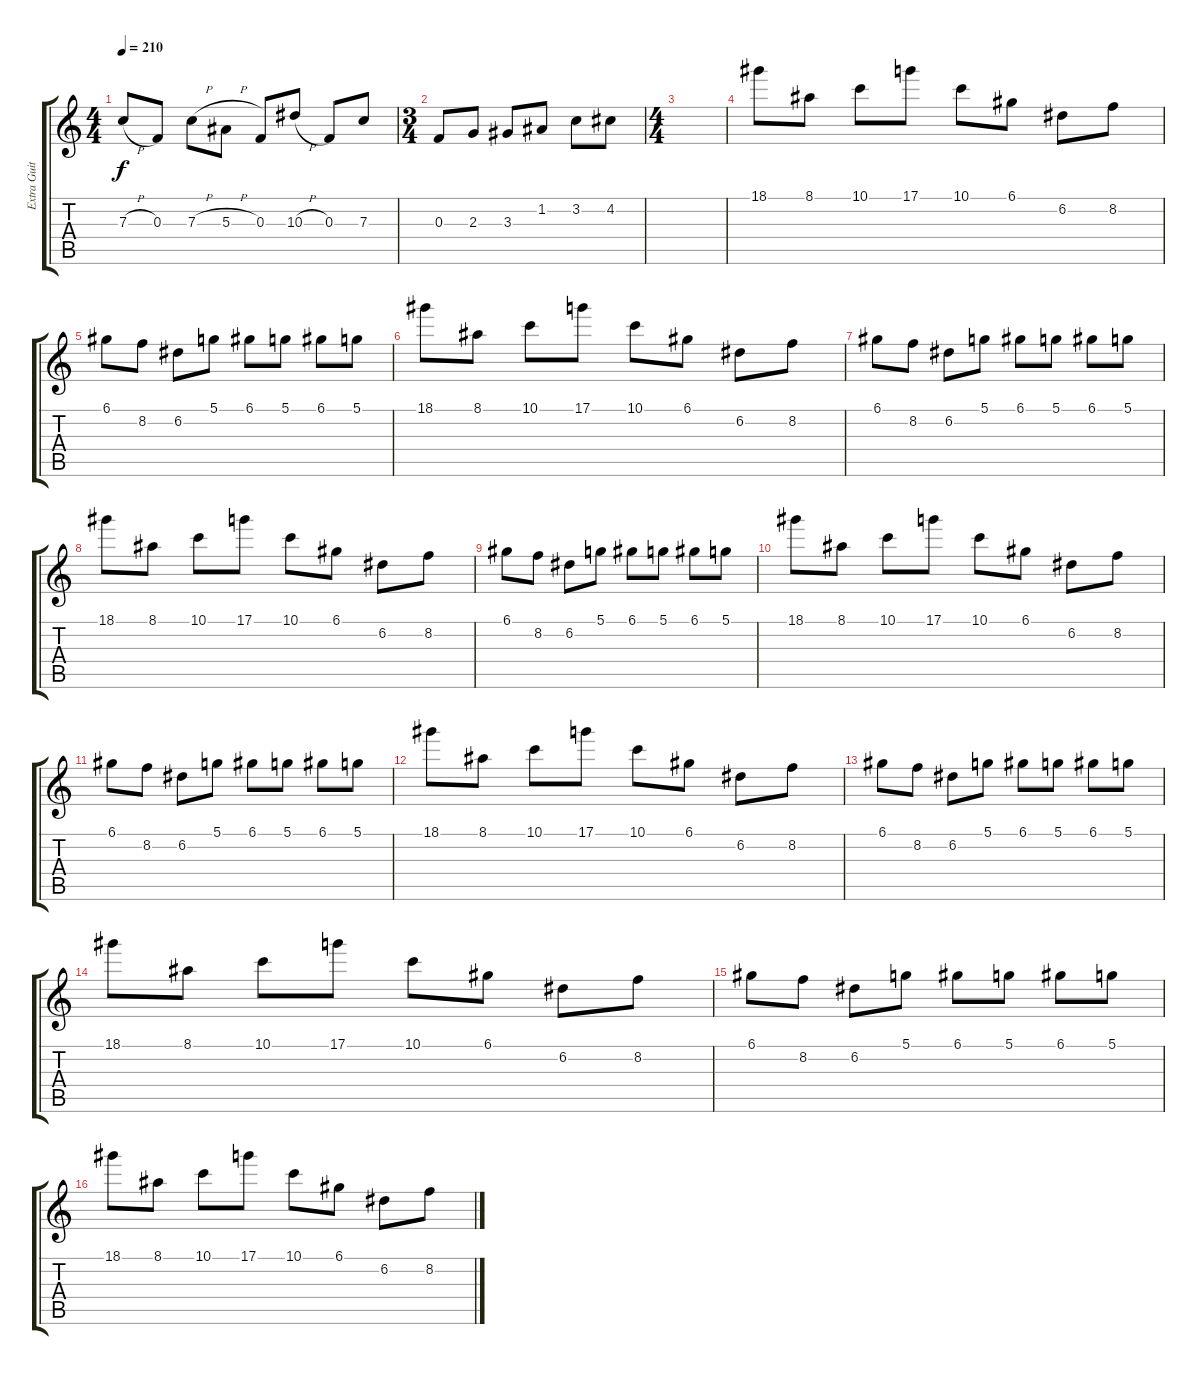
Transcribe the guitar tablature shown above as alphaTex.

\track ("Extra Guitar 2" "Extra Guit") {instrument overdrivenguitar}
\staff {score tabs}
\tuning (D4 A3 F3 C3 G2 C2) {hide}
\ts (4 4)
\tempo 210
\clef g2
\ks c
7.3{h}.8{dy f} 0.3.8 7.3{h}.8 5.3{h}.8 0.3.8 10.3{h}.8 0.3.8 7.3.8 |
\ts (3 4)
0.3.8 2.3.8 3.3.8 1.2.8 3.2.8 4.2.8 |
\ts (4 4)
|
18.1.8 8.1.8 10.1.8 17.1.8 10.1.8 6.1.8 6.2.8 8.2.8 |
6.1.8 8.2.8 6.2.8 5.1.8 6.1.8 5.1.8 6.1.8 5.1.8 |
18.1.8 8.1.8 10.1.8 17.1.8 10.1.8 6.1.8 6.2.8 8.2.8 |
6.1.8 8.2.8 6.2.8 5.1.8 6.1.8 5.1.8 6.1.8 5.1.8 |
18.1.8 8.1.8 10.1.8 17.1.8 10.1.8 6.1.8 6.2.8 8.2.8 |
6.1.8 8.2.8 6.2.8 5.1.8 6.1.8 5.1.8 6.1.8 5.1.8 |
18.1.8 8.1.8 10.1.8 17.1.8 10.1.8 6.1.8 6.2.8 8.2.8 |
6.1.8 8.2.8 6.2.8 5.1.8 6.1.8 5.1.8 6.1.8 5.1.8 |
18.1.8 8.1.8 10.1.8 17.1.8 10.1.8 6.1.8 6.2.8 8.2.8 |
6.1.8 8.2.8 6.2.8 5.1.8 6.1.8 5.1.8 6.1.8 5.1.8 |
18.1.8 8.1.8 10.1.8 17.1.8 10.1.8 6.1.8 6.2.8 8.2.8 |
6.1.8 8.2.8 6.2.8 5.1.8 6.1.8 5.1.8 6.1.8 5.1.8 |
18.1.8 8.1.8 10.1.8 17.1.8 10.1.8 6.1.8 6.2.8 8.2.8
